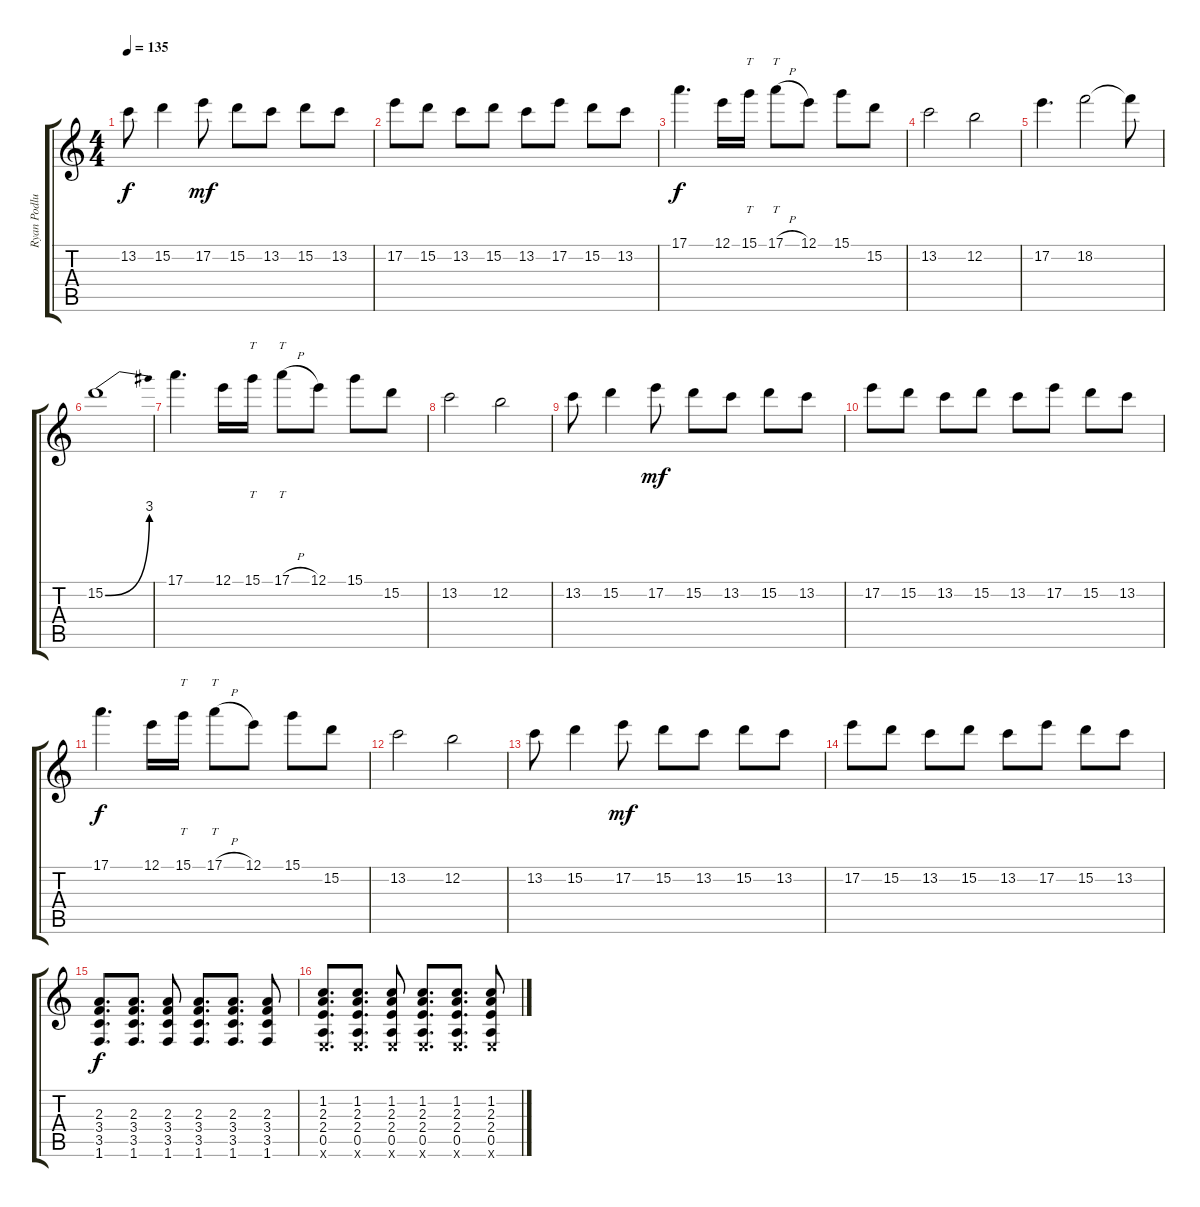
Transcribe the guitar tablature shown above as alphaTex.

\track ("Ryan Podlubny" "Ryan Podlu") {instrument distortionguitar}
\staff {score tabs}
\tuning (E4 B3 G3 D3 A2 E2) {hide}
\ts (4 4)
\tempo 135
\clef g2
\ks c
13.2.8{dy f} 15.2.4 17.2.8{dy mf} 15.2.8 13.2.8 15.2.8 13.2.8 |
17.2.8 15.2.8 13.2.8 15.2.8 13.2.8 17.2.8 15.2.8 13.2.8 |
17.1.4{d dy f} 12.1.16 15.1.16{tt} 17.1{h}.8{tt} 12.1.8 15.1.8 15.2.8 |
13.2.2 12.2.2 |
17.2.4{d} 18.2.2 18.2{t}.8 |
15.2{be (bend 0 0 60 12)}.1 |
17.1.4{d} 12.1.16 15.1.16{tt} 17.1{h}.8{tt} 12.1.8 15.1.8 15.2.8 |
13.2.2 12.2.2 |
13.2.8 15.2.4 17.2.8{dy mf} 15.2.8 13.2.8 15.2.8 13.2.8 |
17.2.8 15.2.8 13.2.8 15.2.8 13.2.8 17.2.8 15.2.8 13.2.8 |
17.1.4{d dy f} 12.1.16 15.1.16{tt} 17.1{h}.8{tt} 12.1.8 15.1.8 15.2.8 |
13.2.2 12.2.2 |
13.2.8 15.2.4 17.2.8{dy mf} 15.2.8 13.2.8 15.2.8 13.2.8 |
17.2.8 15.2.8 13.2.8 15.2.8 13.2.8 17.2.8 15.2.8 13.2.8 |
(2.3 3.4 3.5 1.6).8{d dy f} (2.3 3.4 3.5 1.6).8{d} (2.3 3.4 3.5 1.6).8 (2.3 3.4 3.5 1.6).8{d} (2.3 3.4 3.5 1.6).8{d} (2.3 3.4 3.5 1.6).8 |
(1.2 2.3 2.4 0.5 0.6{x}).8{d} (1.2 2.3 2.4 0.5 0.6{x}).8{d} (1.2 2.3 2.4 0.5 0.6{x}).8 (1.2 2.3 2.4 0.5 0.6{x}).8{d} (1.2 2.3 2.4 0.5 0.6{x}).8{d} (1.2 2.3 2.4 0.5 0.6{x}).8
